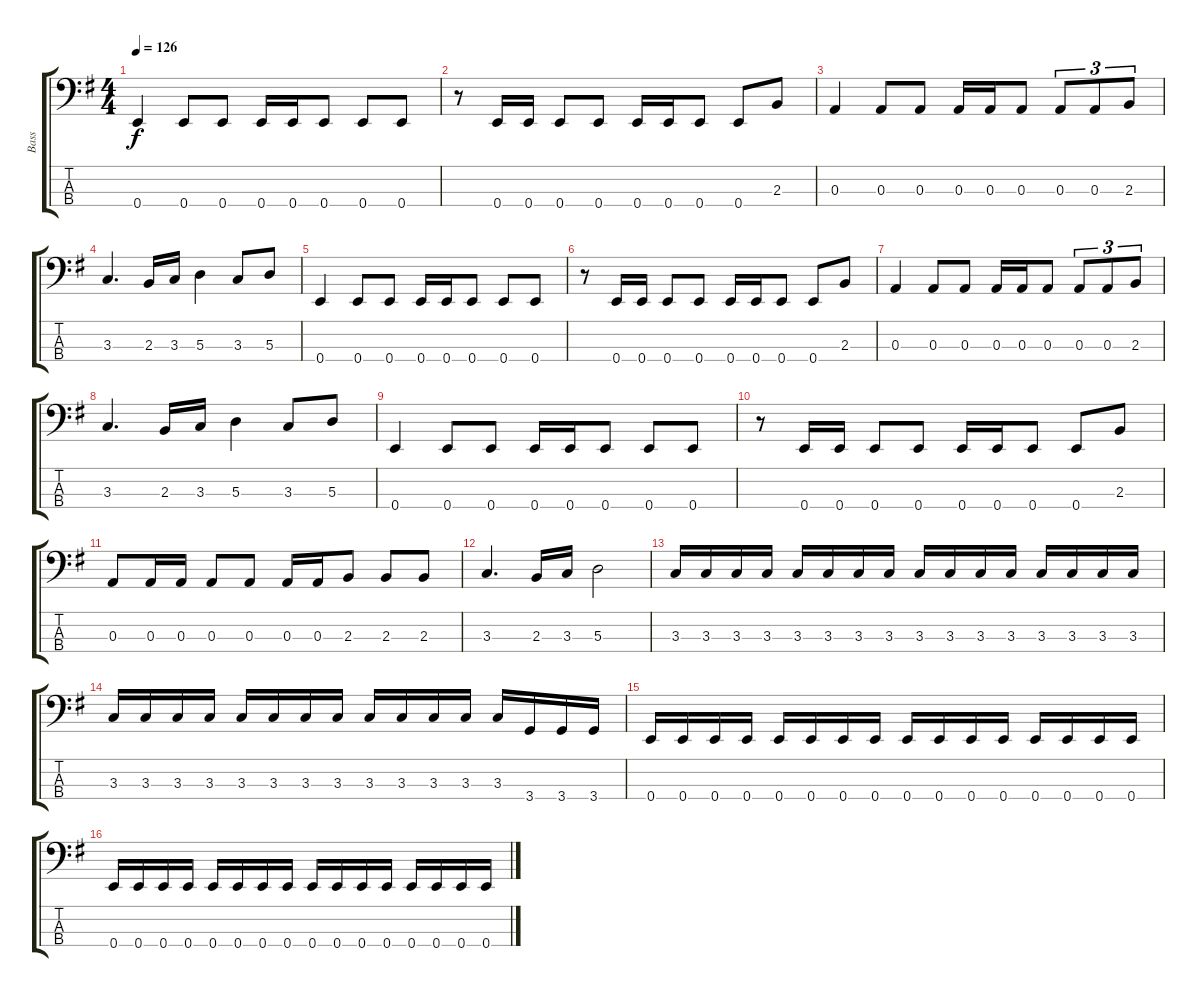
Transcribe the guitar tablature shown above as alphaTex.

\track ("Bass" "Bass") {instrument electricbassfinger}
\staff {score tabs}
\tuning (G2 D2 A1 E1) {hide}
\ts (4 4)
\tempo 126
\clef f4
\ks eminor
0.4.4{dy f} 0.4.8 0.4.8 0.4.16 0.4.16 0.4.8 0.4.8 0.4.8 |
r.8 0.4.16 0.4.16 0.4.8 0.4.8 0.4.16 0.4.16 0.4.8 0.4.8 2.3.8 |
0.3.4 0.3.8 0.3.8 0.3.16 0.3.16 0.3.8 0.3.8{tu (3 2)} 0.3.8{tu (3 2)} 2.3.8{tu (3 2)} |
3.3.4{d} 2.3.16 3.3.16 5.3.4 3.3.8 5.3.8 |
0.4.4 0.4.8 0.4.8 0.4.16 0.4.16 0.4.8 0.4.8 0.4.8 |
r.8 0.4.16 0.4.16 0.4.8 0.4.8 0.4.16 0.4.16 0.4.8 0.4.8 2.3.8 |
0.3.4 0.3.8 0.3.8 0.3.16 0.3.16 0.3.8 0.3.8{tu (3 2)} 0.3.8{tu (3 2)} 2.3.8{tu (3 2)} |
3.3.4{d} 2.3.16 3.3.16 5.3.4 3.3.8 5.3.8 |
0.4.4 0.4.8 0.4.8 0.4.16 0.4.16 0.4.8 0.4.8 0.4.8 |
r.8 0.4.16 0.4.16 0.4.8 0.4.8 0.4.16 0.4.16 0.4.8 0.4.8 2.3.8 |
0.3.8 0.3.16 0.3.16 0.3.8 0.3.8 0.3.16 0.3.16 2.3.8 2.3.8 2.3.8 |
3.3.4{d} 2.3.16 3.3.16 5.3.2 |
3.3.16 3.3.16 3.3.16 3.3.16 3.3.16 3.3.16 3.3.16 3.3.16 3.3.16 3.3.16 3.3.16 3.3.16 3.3.16 3.3.16 3.3.16 3.3.16 |
3.3.16 3.3.16 3.3.16 3.3.16 3.3.16 3.3.16 3.3.16 3.3.16 3.3.16 3.3.16 3.3.16 3.3.16 3.3.16 3.4.16 3.4.16 3.4.16 |
0.4.16 0.4.16 0.4.16 0.4.16 0.4.16 0.4.16 0.4.16 0.4.16 0.4.16 0.4.16 0.4.16 0.4.16 0.4.16 0.4.16 0.4.16 0.4.16 |
0.4.16 0.4.16 0.4.16 0.4.16 0.4.16 0.4.16 0.4.16 0.4.16 0.4.16 0.4.16 0.4.16 0.4.16 0.4.16 0.4.16 0.4.16 0.4.16
